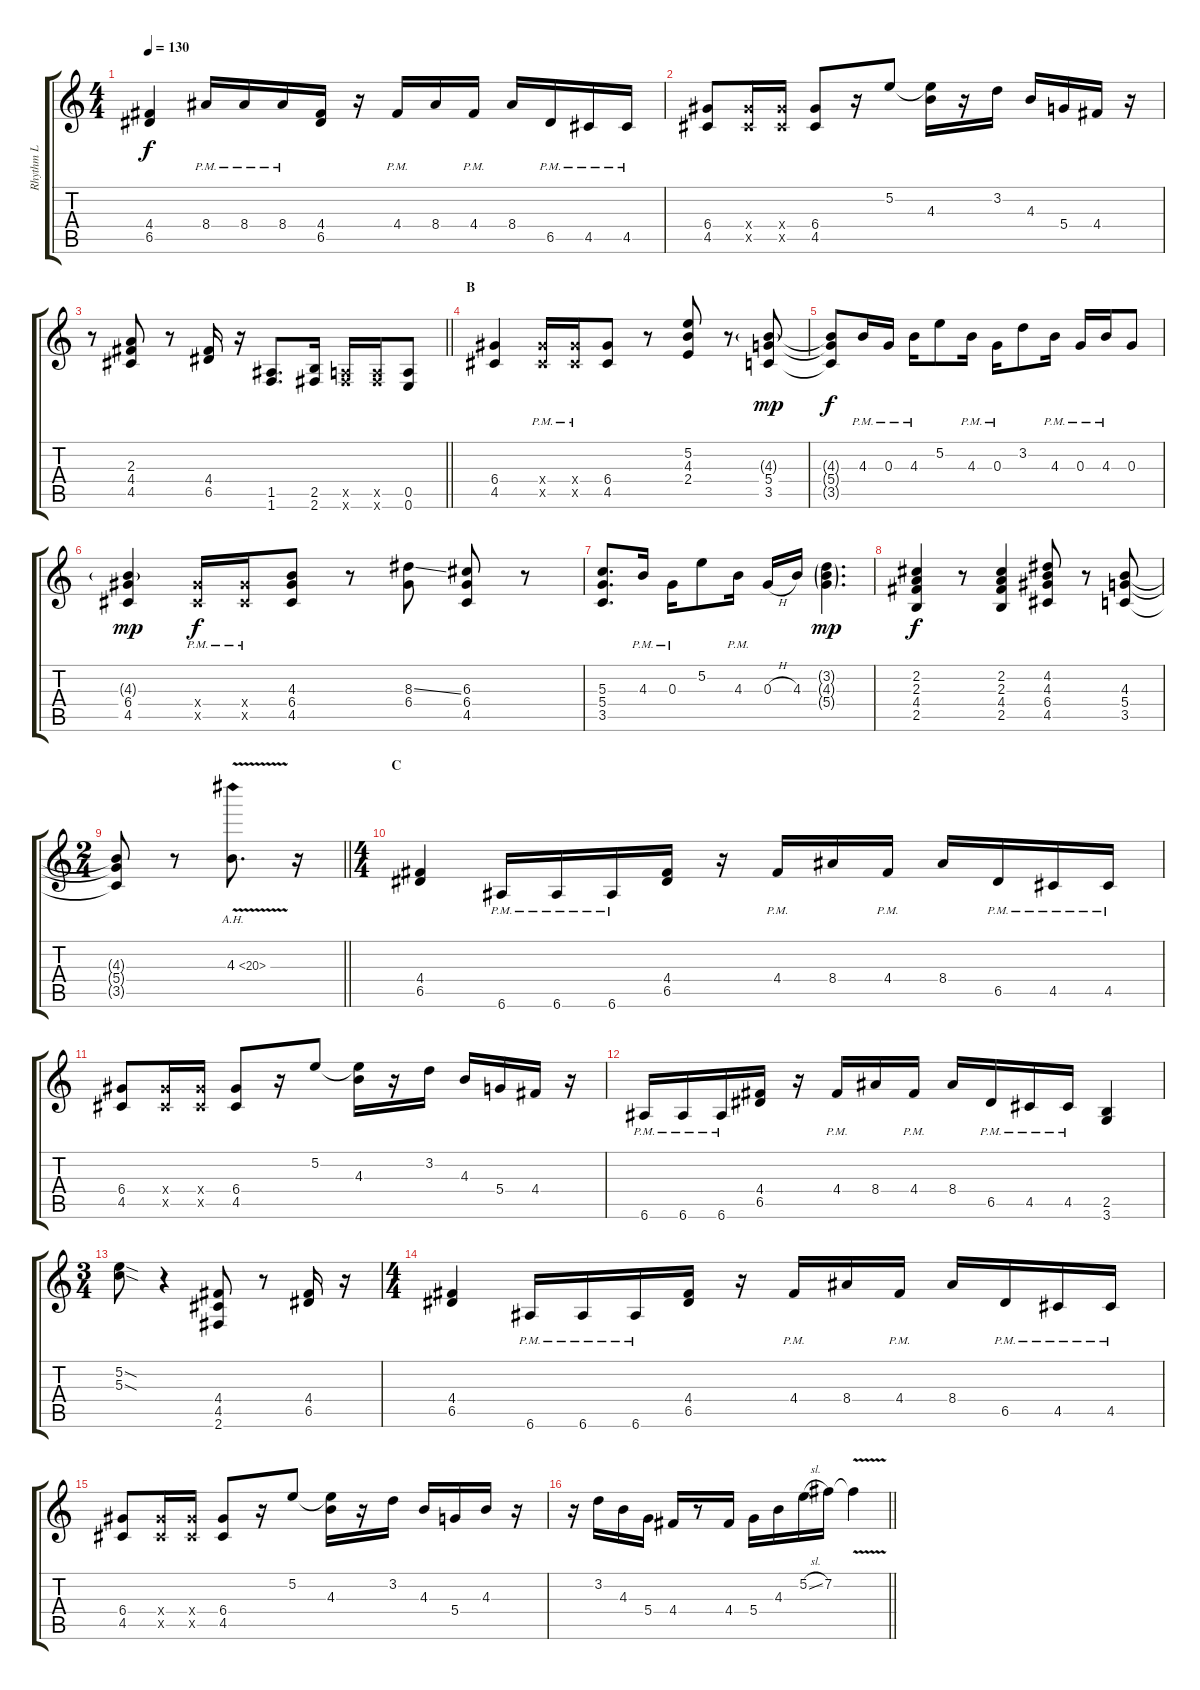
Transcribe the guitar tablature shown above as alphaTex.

\track ("Rhythm L" "Rhythm L") {instrument overdrivenguitar}
\staff {score tabs}
\tuning (E4 B3 G3 D3 A2 E2) {hide}
\ts (4 4)
\tempo 130
\clef g2
\ks c
(4.4 6.5).4{dy f} 8.4{pm}.16 8.4{pm}.16 8.4{pm}.16 (4.4 6.5).16 r.16 4.4{pm}.16 8.4.16 4.4{pm}.16 8.4.16 6.5{pm}.16 4.5{pm}.16 4.5{pm}.16 |
(6.4 4.5).8 (6.4{x} 4.5{x}).16 (6.4{x} 4.5{x}).16 (6.4 4.5).8 r.16 5.2.8 (5.2{t} 4.3).16 r.16 3.2.16 4.3.16 5.4.16 4.4.16 r.16 |
\barLineRight lightlight
r.8 (2.3 4.4 4.5).8 r.8 (4.4 6.5).16 r.16 (1.5 1.6).8{d} (2.5 2.6).16 (0.5{x} 2.6{x}).16 (0.5{x} 2.6{x}).16 (0.5 0.6).8 |
\section ("" "B")
(6.4 4.5).4 (6.4{pm x} 4.5{pm x}).16 (6.4{pm x} 4.5{pm x}).16 (6.4 4.5).8 r.8 (5.2 4.3 2.4).8 r.8 (4.3{g} 5.4 3.5).8{dy mp} |
(4.3{t} 5.4{t} 3.5{t}).8{dy f} 4.3{pm}.16 0.3{pm}.16 4.3{pm}.16 5.2.8 4.3{pm}.16 0.3{pm}.16 3.2.8 4.3{pm}.16 0.3{pm}.16 4.3{pm}.16 0.3.8 |
(4.3{g} 6.4 4.5).4{dy mp} (6.4{pm x} 4.5{pm x}).16{dy f} (6.4{pm x} 4.5{pm x}).16 (4.3 6.4 4.5).8 r.8 (8.3{ss} 6.4).8 (6.3 6.4 4.5).8 r.8 |
(5.3 5.4 3.5).8{d} 4.3{pm}.16 0.3{pm}.16 5.2.8 4.3{pm}.16 0.3{h}.16 4.3.16 (3.2{g} 4.3{g} 5.4{g}).4{d dy mp} |
(2.2 2.3 4.4 2.5).4{dy f} r.8 (2.2 2.3 4.4 2.5).4 (4.2 4.3 6.4 4.5).8 r.8 (4.3 5.4 3.5).8 |
\ts (2 4)
\barLineRight lightlight
(4.3{t} 5.4{t} 3.5{t}).8 r.8 4.3{ah 16 v}.8{d} r.16 |
\ts (4 4)
\section ("" "C")
(4.4 6.5).4 6.6{pm}.16 6.6{pm}.16 6.6{pm}.16 (4.4 6.5).16 r.16 4.4{pm}.16 8.4.16 4.4{pm}.16 8.4.16 6.5{pm}.16 4.5{pm}.16 4.5{pm}.16 |
(6.4 4.5).8 (6.4{x} 4.5{x}).16 (6.4{x} 4.5{x}).16 (6.4 4.5).8 r.16 5.2.8 (5.2{t} 4.3).16 r.16 3.2.16 4.3.16 5.4.16 4.4.16 r.16 |
6.6{pm}.16 6.6{pm}.16 6.6{pm}.16 (4.4 6.5).16 r.16 4.4{pm}.16 8.4.16 4.4{pm}.16 8.4.16 6.5{pm}.16 4.5{pm}.16 4.5{pm}.16 (2.5 3.6).4 |
\ts (3 4)
(5.2{sod} 5.3{sod}).8 r.4 (4.4 4.5 2.6).8 r.8 (4.4 6.5).16 r.16 |
\ts (4 4)
(4.4 6.5).4 6.6{pm}.16 6.6{pm}.16 6.6{pm}.16 (4.4 6.5).16 r.16 4.4{pm}.16 8.4.16 4.4{pm}.16 8.4.16 6.5{pm}.16 4.5{pm}.16 4.5{pm}.16 |
(6.4 4.5).8 (6.4{x} 4.5{x}).16 (6.4{x} 4.5{x}).16 (6.4 4.5).8 r.16 5.2.8 (5.2{t} 4.3).16 r.16 3.2.16 4.3.16 5.4.16 4.3.16 r.16 |
\barLineRight lightlight
r.16 3.2.16 4.3.16 5.4.16 4.4.16 r.8 4.4.16 5.4.16 4.3.16 5.2{sl}.16 7.2.16 7.2{v t}.4
